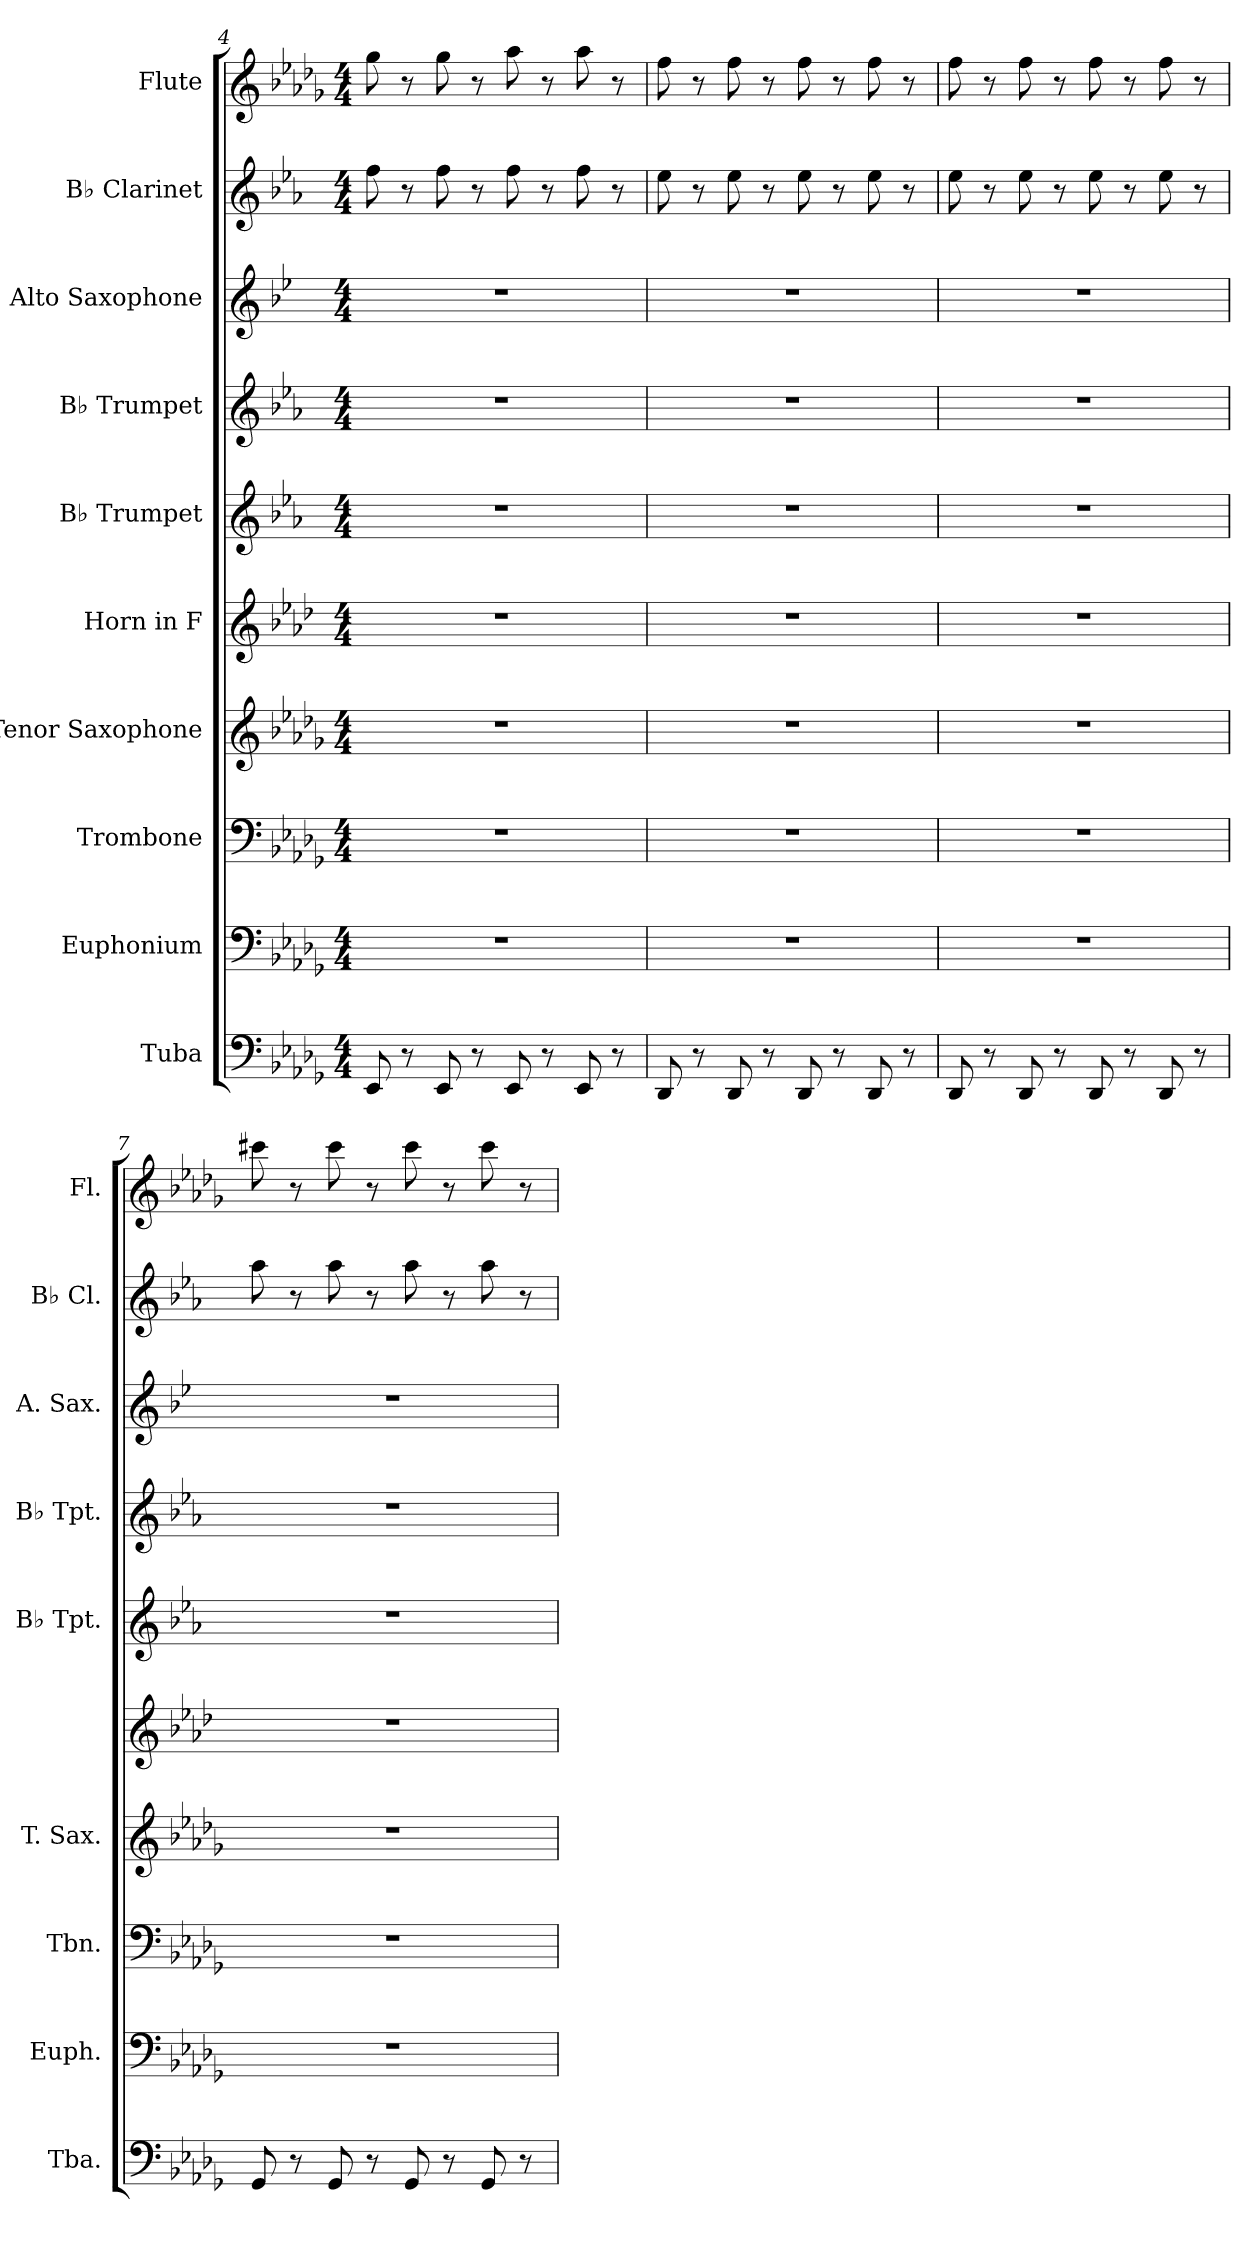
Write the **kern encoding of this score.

**kern	**kern	**kern	**kern	**kern	**kern	**kern	**kern	**kern	**kern
*part10	*part9	*part8	*part7	*part6	*part5	*part4	*part3	*part2	*part1
*staff10	*staff9	*staff8	*staff7	*staff6	*staff5	*staff4	*staff3	*staff2	*staff1
*I"Tuba	*I"Euphonium	*I"Trombone	*I"Tenor Saxophone	*I"Horn in F	*I"B♭ Trumpet	*I"B♭ Trumpet	*I"Alto Saxophone	*I"B♭ Clarinet	*I"Flute
*I'Tba.	*I'Euph.	*I'Tbn.	*I'T. Sax.	*	*I'B♭ Tpt.	*I'B♭ Tpt.	*I'A. Sax.	*I'B♭ Cl.	*I'Fl.
!!LO:PB:g=z
*clefF4	*clefF4	*clefF4	*clefG2	*clefG2	*clefG2	*clefG2	*clefG2	*clefG2	*clefG2
*	*	*	*ITrd8c14	*ITrd4c7	*ITrd1c2	*ITrd1c2	*ITrd5c9	*ITrd1c2	*
*k[b-e-a-d-g-]	*k[b-e-a-d-g-]	*k[b-e-a-d-g-]	*k[b-e-a-d-g-]	*k[b-e-a-d-g-]	*k[b-e-a-d-g-]	*k[b-e-a-d-g-]	*k[b-e-a-d-g-]	*k[b-e-a-d-g-]	*k[b-e-a-d-g-]
*M4/4	*M4/4	*M4/4	*M4/4	*M4/4	*M4/4	*M4/4	*M4/4	*M4/4	*M4/4
=4	=4	=4	=4	=4	=4	=4	=4	=4	=4
8EE-/	1r	1r	1r	1r	1r	1r	1r	8ee-\	8gg-\
8r	.	.	.	.	.	.	.	8r	8r
8EE-/	.	.	.	.	.	.	.	8ee-\	8gg-\
8r	.	.	.	.	.	.	.	8r	8r
8EE-/	.	.	.	.	.	.	.	8ee-\	8aa-\
8r	.	.	.	.	.	.	.	8r	8r
8EE-/	.	.	.	.	.	.	.	8ee-\	8aa-\
8r	.	.	.	.	.	.	.	8r	8r
=5	=5	=5	=5	=5	=5	=5	=5	=5	=5
8DD-/	1r	1r	1r	1r	1r	1r	1r	8dd-\	8ff\
8r	.	.	.	.	.	.	.	8r	8r
8DD-/	.	.	.	.	.	.	.	8dd-\	8ff\
8r	.	.	.	.	.	.	.	8r	8r
8DD-/	.	.	.	.	.	.	.	8dd-\	8ff\
8r	.	.	.	.	.	.	.	8r	8r
8DD-/	.	.	.	.	.	.	.	8dd-\	8ff\
8r	.	.	.	.	.	.	.	8r	8r
=6	=6	=6	=6	=6	=6	=6	=6	=6	=6
8DD-/	1r	1r	1r	1r	1r	1r	1r	8dd-\	8ff\
8r	.	.	.	.	.	.	.	8r	8r
8DD-/	.	.	.	.	.	.	.	8dd-\	8ff\
8r	.	.	.	.	.	.	.	8r	8r
8DD-/	.	.	.	.	.	.	.	8dd-\	8ff\
8r	.	.	.	.	.	.	.	8r	8r
8DD-/	.	.	.	.	.	.	.	8dd-\	8ff\
8r	.	.	.	.	.	.	.	8r	8r
=7	=7	=7	=7	=7	=7	=7	=7	=7	=7
8GG-/	1r	1r	1r	1r	1r	1r	1r	8gg-\	8ccc#X\
8r	.	.	.	.	.	.	.	8r	8r
8GG-/	.	.	.	.	.	.	.	8gg-\	8ccc#\
8r	.	.	.	.	.	.	.	8r	8r
8GG-/	.	.	.	.	.	.	.	8gg-\	8ccc#\
8r	.	.	.	.	.	.	.	8r	8r
8GG-/	.	.	.	.	.	.	.	8gg-\	8ccc#\
8r	.	.	.	.	.	.	.	8r	8r
=	=	=	=	=	=	=	=	=	=
*-	*-	*-	*-	*-	*-	*-	*-	*-	*-
